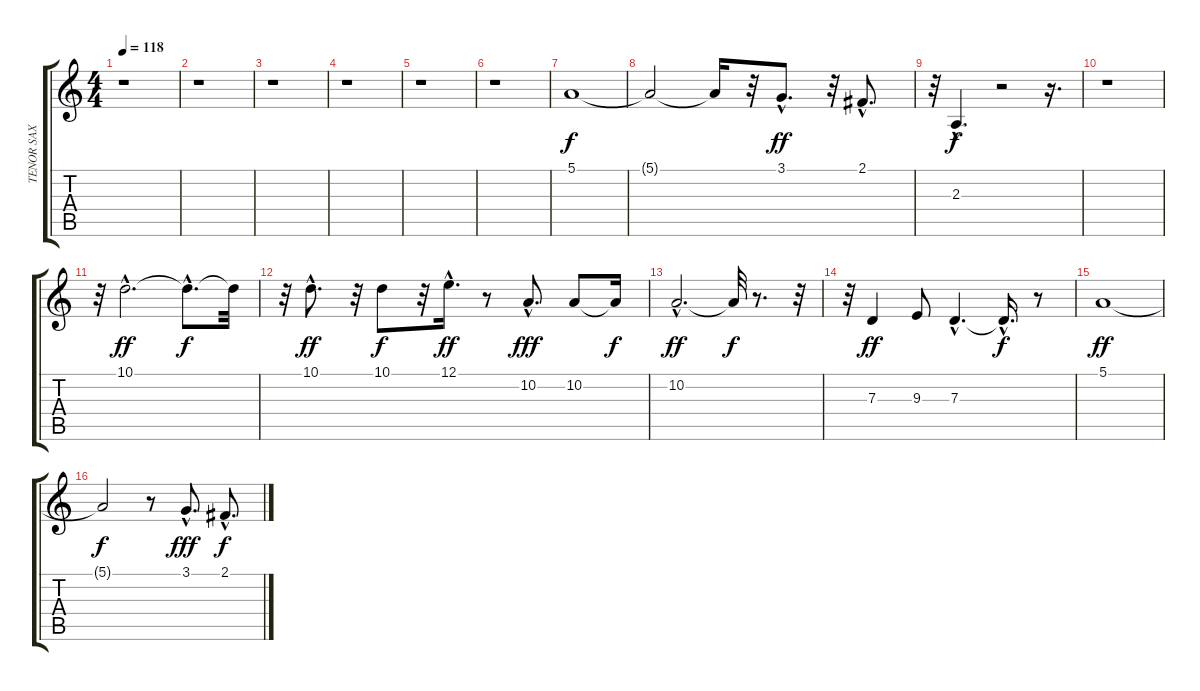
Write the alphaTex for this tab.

\track ("TENOR SAX" "TENOR SAX") {instrument tenorsax}
\staff {score tabs}
\tuning (E4 B3 G3 D3 A2 E2) {hide}
\ts (4 4)
\tempo 118
\clef g2
\ks c
r.1{dy f} |
r.1 |
r.1 |
r.1 |
r.1 |
r.1 |
5.1.1 |
5.1{t}.2 5.1{t}.16 r.32 3.1{hac}.8{d dy ff} r.32 2.1{hac}.8{d} |
r.32 2.3{hac}.4{d dy f} r.2 r.16{d} |
r.1 |
r.32 10.1{hac}.2{d dy ff} 10.1{hac t}.8{d dy f} 10.1{t}.32 |
r.32 10.1{hac}.8{d dy ff} r.32 10.1.8{dy f} r.32 12.1{hac}.16{d dy ff} r.8 10.2{hac}.8{d dy fff} 10.2.8 10.2{t}.16{dy f} |
10.2{hac}.2{d dy ff} 10.2{t}.32{dy f} r.8{d} r.32 |
r.32 7.3.4{dy ff} 9.3.8 7.3{hac}.4{d} 7.3{hac t}.16{d dy f} r.8 |
5.1.1{dy ff} |
5.1{t}.2{dy f} r.8 3.1{hac}.8{d dy fff} 2.1{hac}.8{d dy f}
